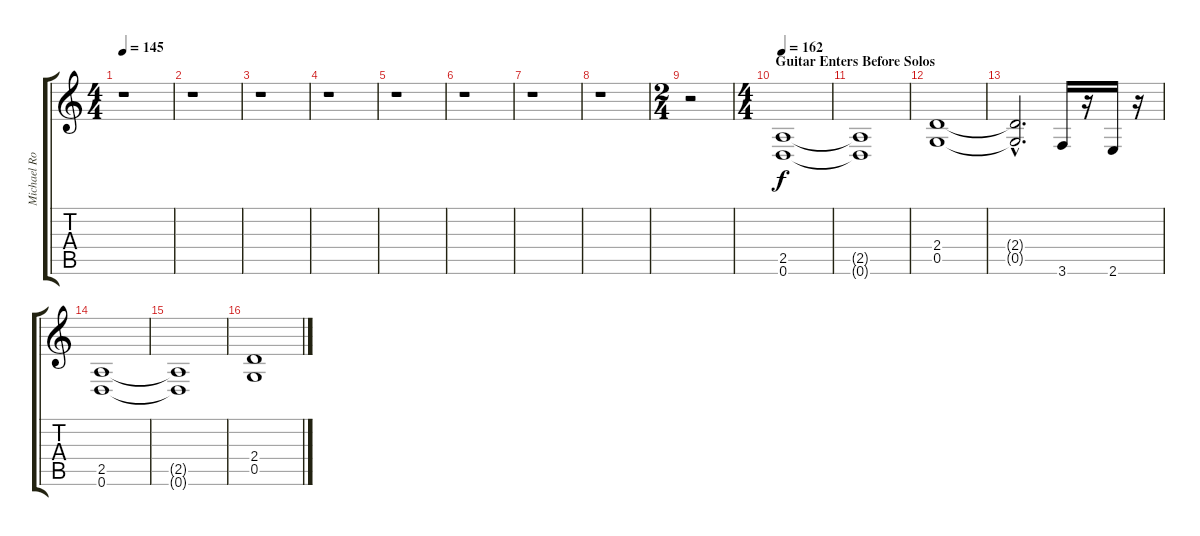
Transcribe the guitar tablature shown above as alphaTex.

\track ("Michael Romeo Lead" "Michael Ro") {instrument distortionguitar}
\staff {score tabs}
\tuning (D4 A3 F3 C3 G2 D2) {hide}
\ts (4 4)
\tempo 145
\clef g2
\ks c
r.1{dy f} |
r.1 |
r.1 |
r.1 |
r.1 |
r.1 |
r.1 |
r.1 |
\ts (2 4)
r.2 |
\ts (4 4)
\section ("" "Guitar Enters Before Solos")
\tempo 162
(2.5 0.6).1{volume 16} |
(2.5{t} 0.6{t}).1 |
(2.4 0.5).1 |
(2.4{hac t} 0.5{hac t}).2{d} 3.6.16 r.16 2.6.16 r.16 |
(2.5 0.6).1 |
(2.5{t} 0.6{t}).1 |
(2.4 0.5).1
